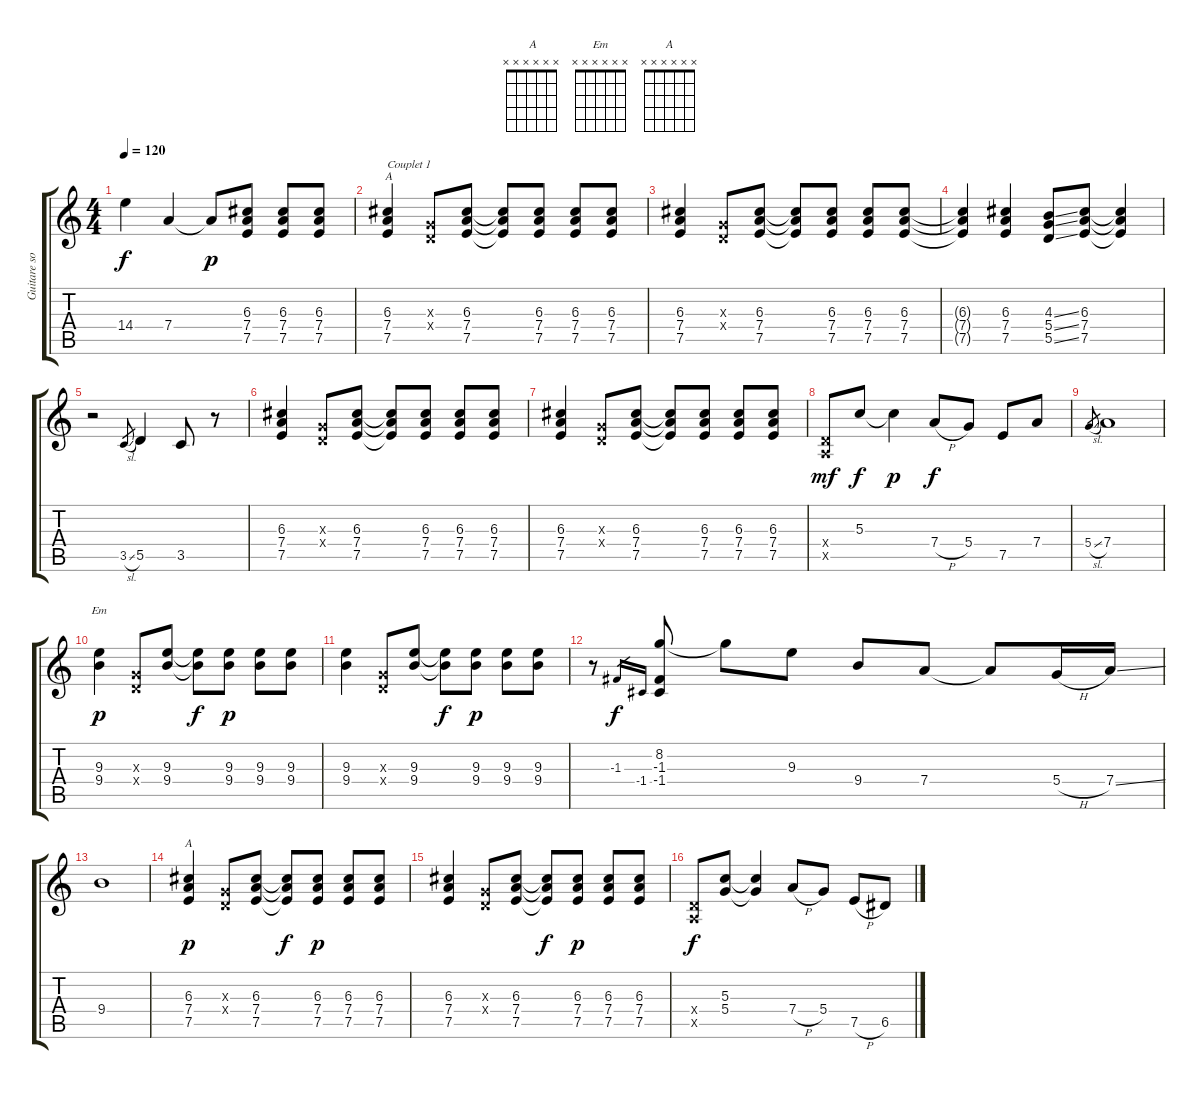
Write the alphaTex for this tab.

\track ("Guitare solo" "Guitare so") {instrument distortionguitar}
\staff {score tabs}
\tuning (E4 B3 G3 D3 A2 E2) {hide}
\chord (" A" x x x x x x) {firstfret 0}
\chord ("Em" x x x x x x) {firstfret 0}
\chord ("A" x x x x x x) {firstfret 0}
\ts (4 4)
\tempo 120
\clef g2
\ks c
14.4.4{dy f} 7.4.4 7.4{t}.8{dy p} (6.3 7.4 7.5).8 (6.3 7.4 7.5).8 (6.3 7.4 7.5).8 |
(6.3 7.4 7.5).4{ch " A" txt "Couplet 1"} (0.3{x} 0.4{x}).8 (6.3 7.4 7.5).8 (6.3{t} 7.4{t} 7.5{t}).8 (6.3 7.4 7.5).8 (6.3 7.4 7.5).8 (6.3 7.4 7.5).8 |
(6.3 7.4 7.5).4 (0.3{x} 0.4{x}).8 (6.3 7.4 7.5).8 (6.3{t} 7.4{t} 7.5{t}).8 (6.3 7.4 7.5).8 (6.3 7.4 7.5).8 (6.3 7.4 7.5).8 |
(6.3{t} 7.4{t} 7.5{t}).4 (6.3 7.4 7.5).4 (4.3{ss} 5.4{ss} 5.5{ss}).8 (6.3 7.4 7.5).8 (6.3{t} 7.4{t} 7.5{t}).4 |
r.2 3.5{sl}.8{gr} 5.5.4 3.5.8 r.8 |
(6.3 7.4 7.5).4 (0.3{x} 0.4{x}).8 (6.3 7.4 7.5).8 (6.3{t} 7.4{t} 7.5{t}).8 (6.3 7.4 7.5).8 (6.3 7.4 7.5).8 (6.3 7.4 7.5).8 |
(6.3 7.4 7.5).4 (0.3{x} 0.4{x}).8 (6.3 7.4 7.5).8 (6.3{t} 7.4{t} 7.5{t}).8 (6.3 7.4 7.5).8 (6.3 7.4 7.5).8 (6.3 7.4 7.5).8 |
(0.4{x} 0.5{x}).8{dy mf} 5.3.8{dy f} 5.3{t}.4{dy p} 7.4{h}.8{dy f} 5.4.8 7.5.8 7.4.8 |
5.4{sl}.8{gr} 7.4.1 |
(9.3 9.4).4{ch "Em" dy p} (0.3{x} 0.4{x}).8 (9.3 9.4).8 (9.3{t} 9.4{t}).8{dy f} (9.3 9.4).8{dy p} (9.3 9.4).8 (9.3 9.4).8 |
(9.3 9.4).4 (0.3{x} 0.4{x}).8 (9.3 9.4).8 (9.3{t} 9.4{t}).8{dy f} (9.3 9.4).8{dy p} (9.3 9.4).8 (9.3 9.4).8 |
r.8 -1.3.16{gr dy f} -1.4.16{gr} (8.2 -1.3 -1.4).8 8.2{t}.8 9.3.8 9.4.8 7.4.8 7.4{t}.8 5.4{h}.16 7.4{ss}.16 |
9.4.1 |
(6.3 7.4 7.5).4{ch "A" dy p} (0.3{x} 0.4{x}).8 (6.3 7.4 7.5).8 (6.3{t} 7.4{t} 7.5{t}).8{dy f} (6.3 7.4 7.5).8{dy p} (6.3 7.4 7.5).8 (6.3 7.4 7.5).8 |
(6.3 7.4 7.5).4 (0.3{x} 0.4{x}).8 (6.3 7.4 7.5).8 (6.3{t} 7.4{t} 7.5{t}).8{dy f} (6.3 7.4 7.5).8{dy p} (6.3 7.4 7.5).8 (6.3 7.4 7.5).8 |
(0.4{x} 0.5{x}).8{dy f} (5.3 5.4).8 (5.3{t} 5.4{t}).4 7.4{h}.8 5.4.8 7.5{h}.8 6.5{h}.8
